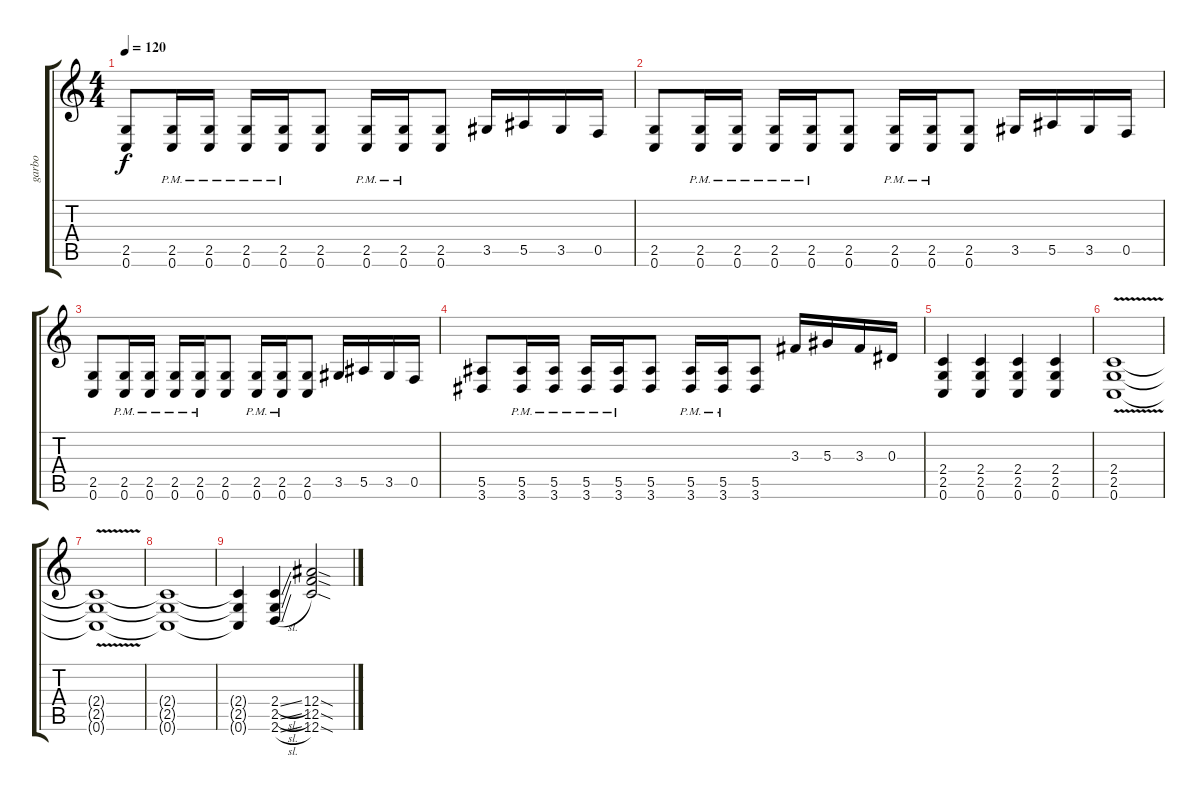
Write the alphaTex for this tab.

\track ("garbo" "garbo") {instrument distortionguitar}
\staff {score tabs}
\tuning (C4 G3 Eb3 Bb2 F2 C2) {hide}
\ts (4 4)
\tempo 120
\clef g2
\ks c
(2.5 0.6).8{dy f} (2.5{pm} 0.6{pm}).16 (2.5{pm} 0.6{pm}).16 (2.5{pm} 0.6{pm}).16 (2.5{pm} 0.6{pm}).16 (2.5 0.6).8 (2.5{pm} 0.6{pm}).16 (2.5{pm} 0.6{pm}).16 (2.5 0.6).8 3.5.16 5.5.16 3.5.16 0.5.16 |
(2.5 0.6).8 (2.5{pm} 0.6{pm}).16 (2.5{pm} 0.6{pm}).16 (2.5{pm} 0.6{pm}).16 (2.5{pm} 0.6{pm}).16 (2.5 0.6).8 (2.5{pm} 0.6{pm}).16 (2.5{pm} 0.6{pm}).16 (2.5 0.6).8 3.5.16 5.5.16 3.5.16 0.5.16 |
(2.5 0.6).8 (2.5{pm} 0.6{pm}).16 (2.5{pm} 0.6{pm}).16 (2.5{pm} 0.6{pm}).16 (2.5{pm} 0.6{pm}).16 (2.5 0.6).8 (2.5{pm} 0.6{pm}).16 (2.5{pm} 0.6{pm}).16 (2.5 0.6).8 3.5.16 5.5.16 3.5.16 0.5.16 |
(5.5 3.6).8 (5.5{pm} 3.6{pm}).16 (5.5{pm} 3.6{pm}).16 (5.5{pm} 3.6{pm}).16 (5.5{pm} 3.6{pm}).16 (5.5 3.6).8 (5.5{pm} 3.6{pm}).16 (5.5{pm} 3.6{pm}).16 (5.5 3.6).8 3.3.16 5.3.16 3.3.16 0.3.16 |
(2.4 2.5 0.6).4 (2.4 2.5 0.6).4 (2.4 2.5 0.6).4 (2.4 2.5 0.6).4 |
(2.4{v} 2.5{v} 0.6{v}).1 |
(2.4{t} 2.5{t} 0.6{t}).1 |
(2.4{t} 2.5{t} 0.6{t}).1 |
(2.4{t} 2.5{t} 0.6{t}).4 (2.4{sl} 2.5{sl} 2.6{sl}).4 (12.4{sod} 12.5{sod} 12.6{sod}).2
